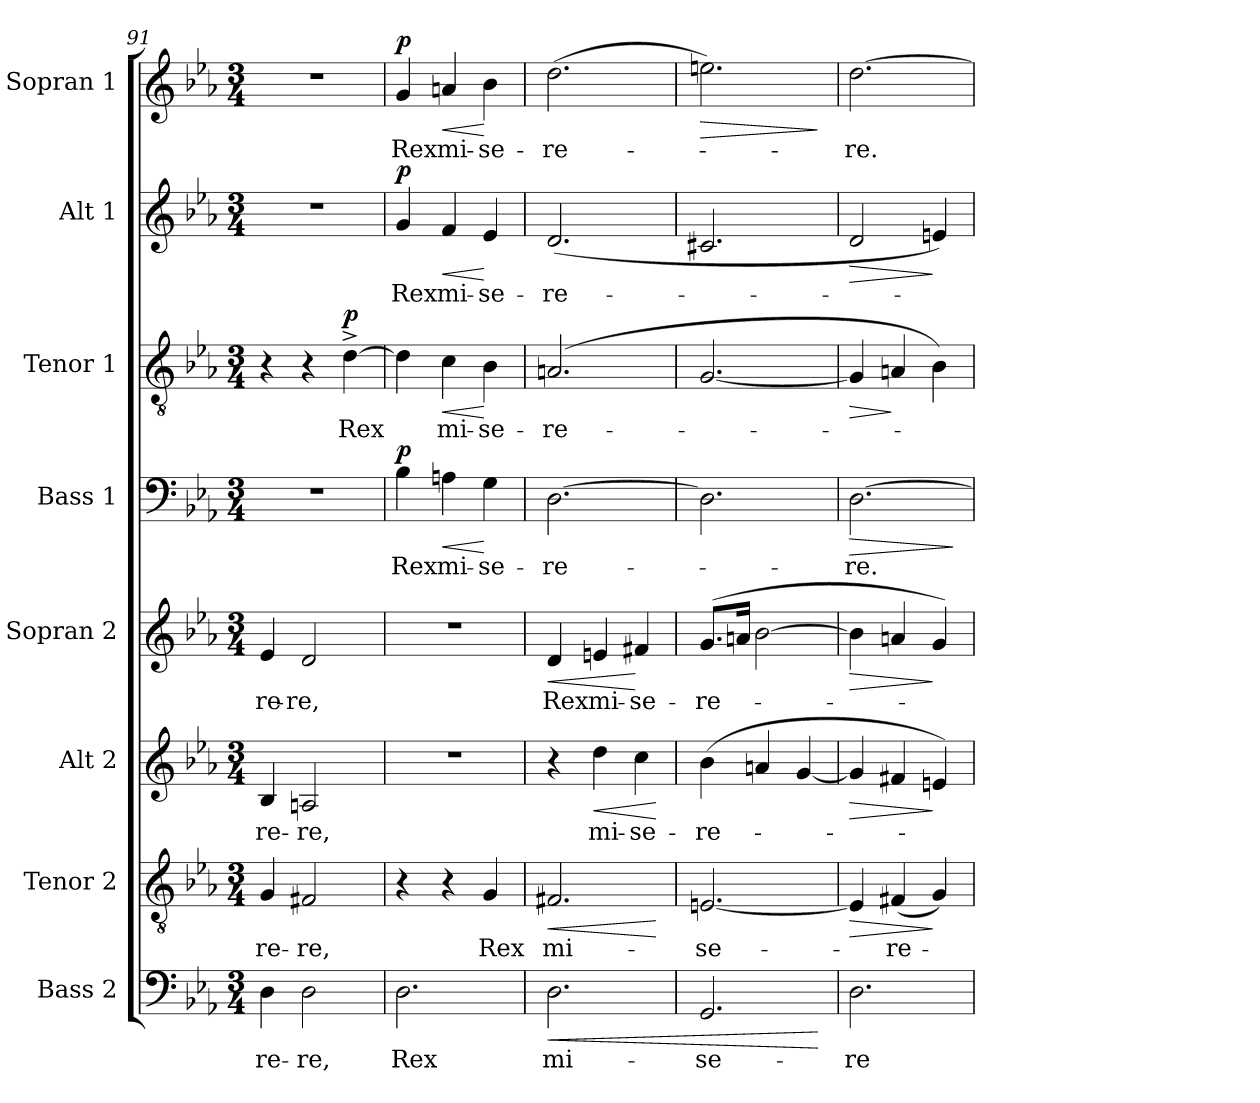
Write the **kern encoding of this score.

**kern	**text	**dynam	**kern	**text	**dynam	**kern	**text	**dynam	**kern	**text	**dynam	**kern	**text	**dynam	**kern	**text	**dynam	**kern	**text	**dynam	**kern	**text	**dynam
*part8	*part8	*part8	*part7	*part7	*part7	*part6	*part6	*part6	*part5	*part5	*part5	*part4	*part4	*part4	*part3	*part3	*part3	*part2	*part2	*part2	*part1	*part1	*part1
*staff8	*staff8	*staff8	*staff7	*staff7	*staff7	*staff6	*staff6	*staff6	*staff5	*staff5	*staff5	*staff4	*staff4	*staff4	*staff3	*staff3	*staff3	*staff2	*staff2	*staff2	*staff1	*staff1	*staff1
*I"Bass 2	*	*	*I"Tenor 2	*	*	*I"Alt 2	*	*	*I"Sopran 2	*	*	*I"Bass 1	*	*	*I"Tenor 1	*	*	*I"Alt 1	*	*	*I"Sopran 1	*	*
*I'B. 2	*	*	*I'T. 2	*	*	*I'A. 2	*	*	*I'S. 2	*	*	*I'B. 1	*	*	*I'T. 1	*	*	*I'A. 1	*	*	*I'S. 1	*	*
*clefF4	*	*	*clefGv2	*	*	*clefG2	*	*	*clefG2	*	*	*clefF4	*	*	*clefGv2	*	*	*clefG2	*	*	*clefG2	*	*
*k[b-e-a-]	*	*	*k[b-e-a-]	*	*	*k[b-e-a-]	*	*	*k[b-e-a-]	*	*	*k[b-e-a-]	*	*	*k[b-e-a-]	*	*	*k[b-e-a-]	*	*	*k[b-e-a-]	*	*
*E-:	*	*	*E-:	*	*	*E-:	*	*	*E-:	*	*	*E-:	*	*	*E-:	*	*	*E-:	*	*	*E-:	*	*
*M3/4	*	*	*M3/4	*	*	*M3/4	*	*	*M3/4	*	*	*M3/4	*	*	*M3/4	*	*	*M3/4	*	*	*M3/4	*	*
=91	=91	=91	=91	=91	=91	=91	=91	=91	=91	=91	=91	=91	=91	=91	=91	=91	=91	=91	=91	=91	=91	=91	=91
!	!LO:LY:b	!	!	!LO:LY:b	!	!	!LO:LY:b	!	!	!LO:LY:b	!	!	!	!	!	!	!	!	!	!	!	!	!
4D\	-re-	.	4G/	-re-	.	4B-/	-re-	.	4e-/	-re-	.	2.r	.	.	4r	.	.	2.r	.	.	2.r	.	.
!	!LO:LY:b	!	!	!LO:LY:b	!	!	!LO:LY:b	!	!	!LO:LY:b	!	!	!	!	!	!	!	!	!	!	!	!	!
2D\	-re,	.	2F#X/	-re,	.	2An/	-re,	.	2d/	-re,	.	.	.	.	4r	.	.	.	.	.	.	.	.
!	!	!	!	!	!	!	!	!	!	!	!	!	!	!	!	!LO:LY:b	!LO:DY:a	!	!	!	!	!	!
.	.	.	.	.	.	.	.	.	.	.	.	.	.	.	[4d^>\	Rex	p	.	.	.	.	.	.
=92	=92	=92	=92	=92	=92	=92	=92	=92	=92	=92	=92	=92	=92	=92	=92	=92	=92	=92	=92	=92	=92	=92	=92
!	!LO:LY:b	!	!	!	!	!	!	!	!	!	!	!	!LO:LY:b	!LO:DY:a	!	!	!	!	!LO:LY:b	!LO:DY:a	!	!LO:LY:b	!LO:DY:a
2.D\	Rex	.	4r	.	.	2.r	.	.	2.r	.	.	4B-\	Rex	p	4d\]	.	.	4g/	Rex	p	4g/	Rex	p
!	!	!	!	!	!	!	!	!	!	!	!	!	!LO:LY:b	!LO:HP:b	!	!LO:LY:b	!LO:HP:b	!	!LO:LY:b	!LO:HP:b	!	!LO:LY:b	!LO:HP:b
.	.	.	4r	.	.	.	.	.	.	.	.	4An\	mi-	<	4c\	mi-	<	4f/	mi-	<	4an/	mi-	<
!	!	!	!	!LO:LY:b	!	!	!	!	!	!	!	!	!LO:LY:b	!	!	!LO:LY:b	!	!	!LO:LY:b	!	!	!LO:LY:b	!
.	.	.	4G/	Rex	.	.	.	.	.	.	.	4G\	-se-	[	4B-\	-se-	[	4e-/	-se-	[	4b-\	-se-	[
=93	=93	=93	=93	=93	=93	=93	=93	=93	=93	=93	=93	=93	=93	=93	=93	=93	=93	=93	=93	=93	=93	=93	=93
!	!LO:LY:b	!LO:HP:b	!	!LO:LY:b	!LO:HP:b	!	!	!	!	!LO:LY:b	!LO:HP:b	!	!LO:LY:b	!	!	!LO:LY:b	!	!	!LO:LY:b	!	!	!LO:LY:b	!
2.D\	mi-	<	2.F#X/	mi-	<	4r	.	.	4d/	Rex	<	[2.D\	-re-	.	(2.An/	-re-	.	(<2.d/	-re-	.	(>2.dd\	-re-	.
!	!	!	!	!	!	!	!LO:LY:b	!LO:HP:b	!	!LO:LY:b	!	!	!	!	!	!	!	!	!	!	!	!	!
.	.	.	.	.	.	4dd\	mi-	<	4en/	mi-	.	.	.	.	.	.	.	.	.	.	.	.	.
!	!	!	!	!	!	!	!LO:LY:b	!	!	!LO:LY:b	!	!	!	!	!	!	!	!	!	!	!	!	!
.	.	.	.	.	.	4cc\	-se-	.	4f#X/	-se-	[	.	.	.	.	.	.	.	.	.	.	.	.
.	.	.	.	.	[	.	.	[	.	.	.	.	.	.	.	.	.	.	.	.	.	.	.
=94	=94	=94	=94	=94	=94	=94	=94	=94	=94	=94	=94	=94	=94	=94	=94	=94	=94	=94	=94	=94	=94	=94	=94
!	!LO:LY:b	!	!	!LO:LY:b	!	!	!LO:LY:b	!	!	!LO:LY:b	!	!	!	!	!	!	!	!	!	!	!	!	!LO:HP:b
2.GG/	-se-	.	[2.En/	-se-	.	(>4b-\	-re-	.	(>8.g/L	-re-	.	2.D\]	.	.	[2.G/	.	.	2.c#X/	.	.	2.een\)	.	>
.	.	.	.	.	.	.	.	.	16an/Jk	.	.	.	.	.	.	.	.	.	.	.	.	.	.
.	.	.	.	.	.	4an/	.	.	[2b-\	.	.	.	.	.	.	.	.	.	.	.	.	.	.
.	.	.	.	.	.	[4g/	.	.	.	.	.	.	.	.	.	.	.	.	.	.	.	.	.
.	.	[	.	.	.	.	.	.	.	.	.	.	.	.	.	.	.	.	.	.	.	.	]
=95	=95	=95	=95	=95	=95	=95	=95	=95	=95	=95	=95	=95	=95	=95	=95	=95	=95	=95	=95	=95	=95	=95	=95
!	!LO:LY:b	!	!	!	!LO:HP:b	!	!	!LO:HP:b	!	!	!LO:HP:b	!	!LO:LY:b	!LO:HP:b	!	!	!LO:HP:b	!	!	!LO:HP:b	!	!LO:LY:b	!
2.D\	-re-	.	4E/]	.	>	4g/]	.	>	4b-\]	.	>	[2.D\	-re.	>	4G/]	.	>	2d/	.	>	[2.dd\	-re.	.
!	!	!	!	!LO:LY:b	!	!	!	!	!	!	!	!	!	!	!	!	!	!	!	!	!	!	!
.	.	.	(<4F#X/	-re-	.	4f#X/	.	.	4an/	.	.	.	.	.	4An/	.	]	.	.	.	.	.	.
.	.	.	4G/)	.	]	4en/)	.	]	4g/)	.	]	.	.	.	4B-\)	.	.	4en/)	.	]	.	.	.
.	.	.	.	.	.	.	.	.	.	.	.	.	.	]	.	.	.	.	.	.	.	.	.
=	=	=	=	=	=	=	=	=	=	=	=	=	=	=	=	=	=	=	=	=	=	=	=
*-	*-	*-	*-	*-	*-	*-	*-	*-	*-	*-	*-	*-	*-	*-	*-	*-	*-	*-	*-	*-	*-	*-	*-
